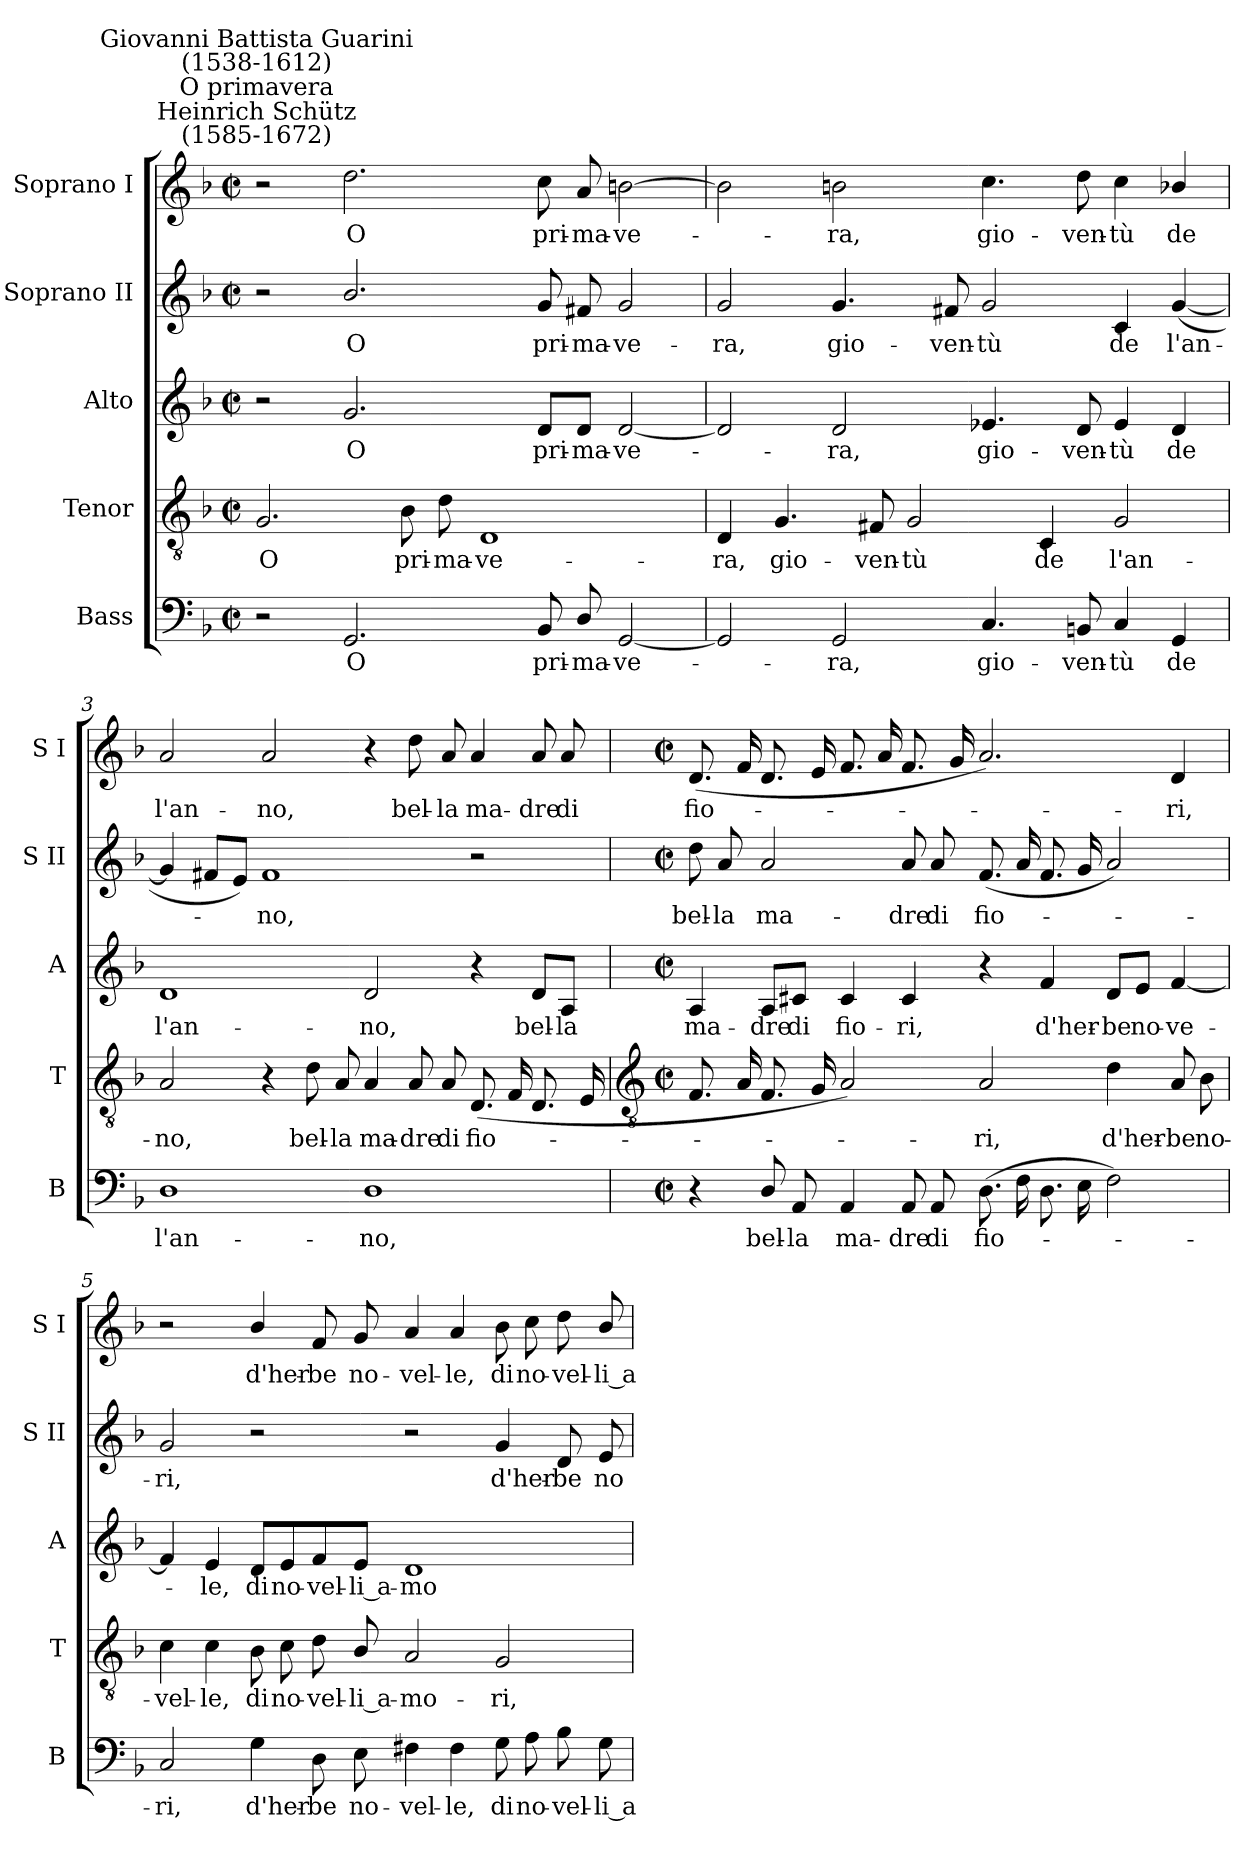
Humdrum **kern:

**kern	**text	**kern	**text	**kern	**text	**kern	**text	**kern	**text
*part5	*part5	*part4	*part4	*part3	*part3	*part2	*part2	*part1	*part1
*staff5	*staff5	*staff4	*staff4	*staff3	*staff3	*staff2	*staff2	*staff1	*staff1
*I"Bass	*	*I"Tenor	*	*I"Alto	*	*I"Soprano II	*	*I"Soprano I	*
*I'B	*	*I'T	*	*I'A	*	*I'S II	*	*I'S I	*
*clefF4	*	*clefGv2	*	*clefG2	*	*clefG2	*	*clefG2	*
*k[b-]	*	*k[b-]	*	*k[b-]	*	*k[b-]	*	*k[b-]	*
*F:	*	*F:	*	*F:	*	*F:	*	*F:	*
*M4/2	*	*M4/2	*	*M4/2	*	*M4/2	*	*M4/2	*
*met(c|)	*	*met(c|)	*	*met(c|)	*	*met(c|)	*	*met(c|)	*
=1	=1	=1	=1	=1	=1	=1	=1	=1	=1
!	!	!	!	!	!	!	!	!LO:TX:a:cj:t=Heinrich Schütz\n(1585-1672)	!
!	!	!	!	!	!	!	!	!LO:TX:a:cj:t=O primavera	!
!	!	!	!	!	!	!	!	!LO:TX:a:cj:t=Giovanni Battista Guarini\n(1538-1612)	!
!	!	!	!LO:LY:b	!	!	!	!	!	!
2r	.	2.G	O	2r	.	2r	.	2r	.
!	!LO:LY:b	!	!	!	!LO:LY:b	!	!LO:LY:b	!	!LO:LY:b
2.GG	O	.	.	2.g	O	2.b-/	O	2.dd	O
!	!	!	!LO:LY:b	!	!	!	!	!	!
.	.	8B-	pri-	.	.	.	.	.	.
!	!	!	!LO:LY:b	!	!	!	!	!	!
.	.	8d	-ma-	.	.	.	.	.	.
!	!	!	!LO:LY:b	!	!	!	!	!	!
.	.	1D	-ve-	.	.	.	.	.	.
!	!LO:LY:b	!	!	!	!LO:LY:b	!	!LO:LY:b	!	!LO:LY:b
8BB-	pri-	.	.	8d/L	pri-	8g	pri-	8cc	pri-
!	!LO:LY:b	!	!	!	!LO:LY:b	!	!LO:LY:b	!	!LO:LY:b
8D/	-ma-	.	.	8d/J	-ma-	8f#X	-ma-	8a	-ma-
!	!LO:LY:b	!	!	!	!LO:LY:b	!	!LO:LY:b	!	!LO:LY:b
[2GG	-ve-	.	.	[2d	-ve-	2g	-ve-	[2bn	-ve-
=2	=2	=2	=2	=2	=2	=2	=2	=2	=2
!	!	!	!LO:LY:b	!	!	!	!LO:LY:b	!	!
2GG]	.	4D	-ra,	2d]	.	2g	-ra,	2b]	.
!	!	!	!LO:LY:b	!	!	!	!	!	!
.	.	4.G	gio-	.	.	.	.	.	.
!	!LO:LY:b	!	!	!	!LO:LY:b	!	!LO:LY:b	!	!LO:LY:b
2GG	ra,	.	.	2d	ra,	4.g	gio-	2b	ra,
!	!	!	!LO:LY:b	!	!	!	!	!	!
.	.	8F#X	-ven-	.	.	.	.	.	.
!	!	!	!LO:LY:b	!	!	!	!	!	!
.	.	2G	-tù	.	.	.	.	.	.
!	!	!	!	!	!	!	!LO:LY:b	!	!
.	.	.	.	.	.	8f#X	-ven-	.	.
!	!LO:LY:b	!	!	!	!LO:LY:b	!	!LO:LY:b	!	!LO:LY:b
4.C	gio-	.	.	4.e-X	gio-	2g	-tù	4.cc	gio-
!	!	!	!LO:LY:b	!	!	!	!	!	!
.	.	4C	de	.	.	.	.	.	.
!	!LO:LY:b	!	!	!	!LO:LY:b	!	!	!	!LO:LY:b
8BBn	-ven-	.	.	8d	-ven-	.	.	8dd	-ven-
!	!LO:LY:b	!	!LO:LY:b	!	!LO:LY:b	!	!LO:LY:b	!	!LO:LY:b
4C	-tù	2G	l'an-	4e-	-tù	4c	de	4cc	-tù
!	!LO:LY:b	!	!	!	!LO:LY:b	!	!LO:LY:b	!	!LO:LY:b
4GG	de	.	.	4d	de	(<[4g	l'an-	4b-X/	de
=3	=3	=3	=3	=3	=3	=3	=3	=3	=3
!	!LO:LY:b	!	!LO:LY:b	!	!LO:LY:b	!	!	!	!LO:LY:b
1D	l'an-	2A	-no,	1d	l'an-	4g]	.	2a	l'an-
.	.	.	.	.	.	8f#XL	.	.	.
.	.	.	.	.	.	8eJ)	.	.	.
!	!	!	!	!	!	!	!LO:LY:b	!	!LO:LY:b
.	.	4r	.	.	.	1f#	no,	2a	-no,
!	!	!	!LO:LY:b	!	!	!	!	!	!
.	.	8d	bel-	.	.	.	.	.	.
!	!	!	!LO:LY:b	!	!	!	!	!	!
.	.	8A	-la	.	.	.	.	.	.
!	!LO:LY:b	!	!LO:LY:b	!	!LO:LY:b	!	!	!	!
1D	-no,	4A	ma-	2d	-no,	.	.	4r	.
!	!	!	!LO:LY:b	!	!	!	!	!	!LO:LY:b
.	.	8A	-dre	.	.	.	.	8dd	bel-
!	!	!	!LO:LY:b	!	!	!	!	!	!LO:LY:b
.	.	8A	di	.	.	.	.	8a	-la
!	!	!	!LO:LY:b	!	!	!	!	!	!LO:LY:b
.	.	(<8.DL	fio-	4r	.	2r	.	4a	ma-
.	.	16FL	.	.	.	.	.	.	.
!	!	!	!	!	!LO:LY:b	!	!	!	!LO:LY:b
.	.	8.D	.	8d/L	bel-	.	.	8a	-dre
!	!	!	!	!	!LO:LY:b	!	!	!	!LO:LY:b
.	.	.	.	8A/J	-la	.	.	8a	di
.	.	16EJ	.	.	.	.	.	.	.
!!LO:LB:g=z
=4	=4	=4	=4	=4	=4	=4	=4	=4	=4
*	*	*clefGv2	*	*	*	*	*	*	*
*M4/2	*	*M4/2	*	*M4/2	*	*M4/2	*	*M4/2	*
*met(c|)	*	*met(c|)	*	*met(c|)	*	*met(c|)	*	*met(c|)	*
!	!	!	!	!	!LO:LY:b	!	!LO:LY:b	!	!LO:LY:b
4r	.	8.FL	.	4A	ma-	8dd	bel-	(<8.dL	fio-
!	!	!	!	!	!	!	!LO:LY:b	!	!
.	.	.	.	.	.	8a	-la	.	.
.	.	16AL	.	.	.	.	.	16fL	.
!	!LO:LY:b	!	!	!	!LO:LY:b	!	!LO:LY:b	!	!
8D/	bel-	8.F	.	8A/L	-dre	2a	ma-	8.d	.
!	!LO:LY:b	!	!	!	!LO:LY:b	!	!	!	!
8AA	-la	.	.	8c#X/J	di	.	.	.	.
.	.	16GJ	.	.	.	.	.	16eJ	.
!	!LO:LY:b	!	!	!	!LO:LY:b	!	!	!	!
4AA	ma-	2A)	.	4c#	fio-	.	.	8.fL	.
.	.	.	.	.	.	.	.	16aL	.
!	!LO:LY:b	!	!	!	!LO:LY:b	!	!LO:LY:b	!	!
8AA	-dre	.	.	4c#	-ri,	8a	-dre	8.f	.
!	!LO:LY:b	!	!	!	!	!	!LO:LY:b	!	!
8AA	di	.	.	.	.	8a	di	.	.
.	.	.	.	.	.	.	.	16gJ	.
!	!LO:LY:b	!	!LO:LY:b	!	!	!	!LO:LY:b	!	!
(>8.DL	fio-	2A	ri,	4r	.	(<8.fL	fio-	2.a)	.
16FL	.	.	.	.	.	16aL	.	.	.
!	!	!	!	!	!LO:LY:b	!	!	!	!
8.D	.	.	.	4f	d'her-	8.f	.	.	.
16EJ	.	.	.	.	.	16gJ	.	.	.
!	!	!	!LO:LY:b	!	!LO:LY:b	!	!	!	!
2F)	.	4d	d'her-	8d/L	-be	2a)	.	.	.
!	!	!	!	!	!LO:LY:b	!	!	!	!
.	.	.	.	8e/J	no-	.	.	.	.
!	!	!	!LO:LY:b	!	!LO:LY:b	!	!	!	!LO:LY:b
.	.	8A	-be	[4f	-ve-	.	.	4d	ri,
!	!	!	!LO:LY:b	!	!	!	!	!	!
.	.	8B-	no-	.	.	.	.	.	.
=5	=5	=5	=5	=5	=5	=5	=5	=5	=5
!	!LO:LY:b	!	!LO:LY:b	!	!	!	!LO:LY:b	!	!
2C	ri,	4c	-vel-	4f]	.	2g	ri,	2r	.
!	!	!	!LO:LY:b	!	!LO:LY:b	!	!	!	!
.	.	4c	-le,	4e	le,	.	.	.	.
!	!LO:LY:b	!	!LO:LY:b	!	!LO:LY:b	!	!	!	!LO:LY:b
4G	d'her-	8B-	di	8d/L	di	2r	.	4b-/	d'her-
!	!	!	!LO:LY:b	!	!LO:LY:b	!	!	!	!
.	.	8c	no-	8e/	no-	.	.	.	.
!	!LO:LY:b	!	!LO:LY:b	!	!LO:LY:b	!	!	!	!LO:LY:b
8D	-be	8d	-vel-	8f/	-vel-	.	.	8f	-be
!	!LO:LY:b	!	!LO:LY:b	!	!LO:LY:b	!	!	!	!LO:LY:b
8E	no-	8B-/	-li a-	8e/J	-li a-	.	.	8g	no-
!	!LO:LY:b	!	!LO:LY:b	!	!LO:LY:b	!	!	!	!LO:LY:b
4F#X	-vel-	2A	-mo-	1d	-mo-	2r	.	4a	-vel-
!	!LO:LY:b	!	!	!	!	!	!	!	!LO:LY:b
4F#	-le,	.	.	.	.	.	.	4a	-le,
!	!LO:LY:b	!	!LO:LY:b	!	!	!	!LO:LY:b	!	!LO:LY:b
8G	di	2G	-ri,	.	.	4g	d'her-	8b-	di
!	!LO:LY:b	!	!	!	!	!	!	!	!LO:LY:b
8A	no-	.	.	.	.	.	.	8cc	no-
!	!LO:LY:b	!	!	!	!	!	!LO:LY:b	!	!LO:LY:b
8B-	-vel-	.	.	.	.	8d	-be	8dd	-vel-
!	!LO:LY:b	!	!	!	!	!	!LO:LY:b	!	!LO:LY:b
8G	-li a-	.	.	.	.	8e	no-	8b-/	-li a-
=	=	=	=	=	=	=	=	=	=
*-	*-	*-	*-	*-	*-	*-	*-	*-	*-
